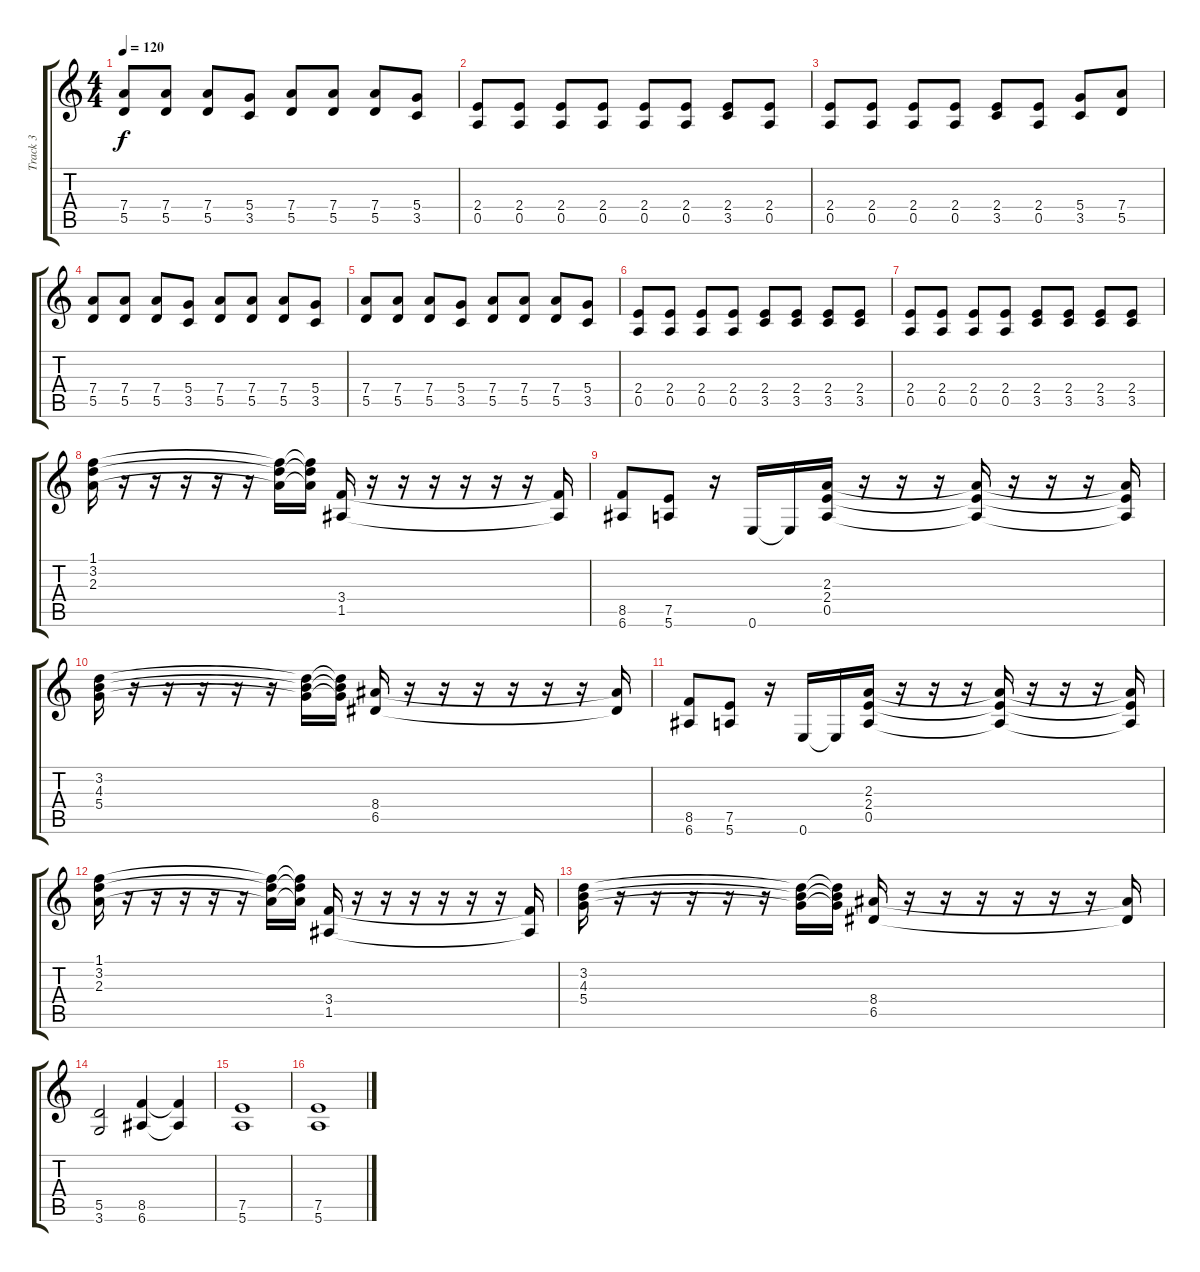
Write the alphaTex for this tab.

\track ("Track 3" "Track 3") {instrument overdrivenguitar}
\staff {score tabs}
\tuning (E4 B3 G3 D3 A2 E2) {hide}
\ts (4 4)
\tempo 120
\clef g2
\ks c
(7.4 5.5).8{dy f} (7.4 5.5).8 (7.4 5.5).8 (5.4 3.5).8 (7.4 5.5).8 (7.4 5.5).8 (7.4 5.5).8 (5.4 3.5).8 |
(2.4 0.5).8 (2.4 0.5).8 (2.4 0.5).8 (2.4 0.5).8 (2.4 0.5).8 (2.4 0.5).8 (2.4 3.5).8 (2.4 0.5).8 |
(2.4 0.5).8 (2.4 0.5).8 (2.4 0.5).8 (2.4 0.5).8 (2.4 3.5).8 (2.4 0.5).8 (5.4 3.5).8 (7.4 5.5).8 |
(7.4 5.5).8 (7.4 5.5).8 (7.4 5.5).8 (5.4 3.5).8 (7.4 5.5).8 (7.4 5.5).8 (7.4 5.5).8 (5.4 3.5).8 |
(7.4 5.5).8 (7.4 5.5).8 (7.4 5.5).8 (5.4 3.5).8 (7.4 5.5).8 (7.4 5.5).8 (7.4 5.5).8 (5.4 3.5).8 |
(2.4 0.5).8 (2.4 0.5).8 (2.4 0.5).8 (2.4 0.5).8 (2.4 3.5).8 (2.4 3.5).8 (2.4 3.5).8 (2.4 3.5).8 |
(2.4 0.5).8 (2.4 0.5).8 (2.4 0.5).8 (2.4 0.5).8 (2.4 3.5).8 (2.4 3.5).8 (2.4 3.5).8 (2.4 3.5).8 |
(1.1 3.2 2.3).16 r.16 r.16 r.16 r.16 r.16 (1.1{t} 3.2{t} 2.3{t}).16 (1.1{t} 3.2{t} 2.3{t}).16 (3.4 1.5).16 r.16 r.16 r.16 r.16 r.16 r.16 (3.4{t} 1.5{t}).16 |
(8.5 6.6).8 (7.5 5.6).8 r.16 0.6.16 0.6{t}.16 (2.3 2.4 0.5).16 r.16 r.16 r.16 (2.3{t} 2.4{t} 0.5{t}).16 r.16 r.16 r.16 (2.3{t} 2.4{t} 0.5{t}).16 |
(3.2 4.3 5.4).16 r.16 r.16 r.16 r.16 r.16 (3.2{t} 4.3{t} 5.4{t}).16 (3.2{t} 4.3{t} 5.4{t}).16 (8.4 6.5).16 r.16 r.16 r.16 r.16 r.16 r.16 (8.4{t} 6.5{t}).16 |
(8.5 6.6).8 (7.5 5.6).8 r.16 0.6.16 0.6{t}.16 (2.3 2.4 0.5).16 r.16 r.16 r.16 (2.3{t} 2.4{t} 0.5{t}).16 r.16 r.16 r.16 (2.3{t} 2.4{t} 0.5{t}).16 |
(1.1 3.2 2.3).16 r.16 r.16 r.16 r.16 r.16 (1.1{t} 3.2{t} 2.3{t}).16 (1.1{t} 3.2{t} 2.3{t}).16 (3.4 1.5).16 r.16 r.16 r.16 r.16 r.16 r.16 (3.4{t} 1.5{t}).16 |
(3.2 4.3 5.4).16 r.16 r.16 r.16 r.16 r.16 (3.2{t} 4.3{t} 5.4{t}).16 (3.2{t} 4.3{t} 5.4{t}).16 (8.4 6.5).16 r.16 r.16 r.16 r.16 r.16 r.16 (8.4{t} 6.5{t}).16 |
(5.5 3.6).2 (8.5 6.6).4 (8.5{t} 6.6{t}).4 |
(7.5 5.6).1 |
(7.5 5.6).1
